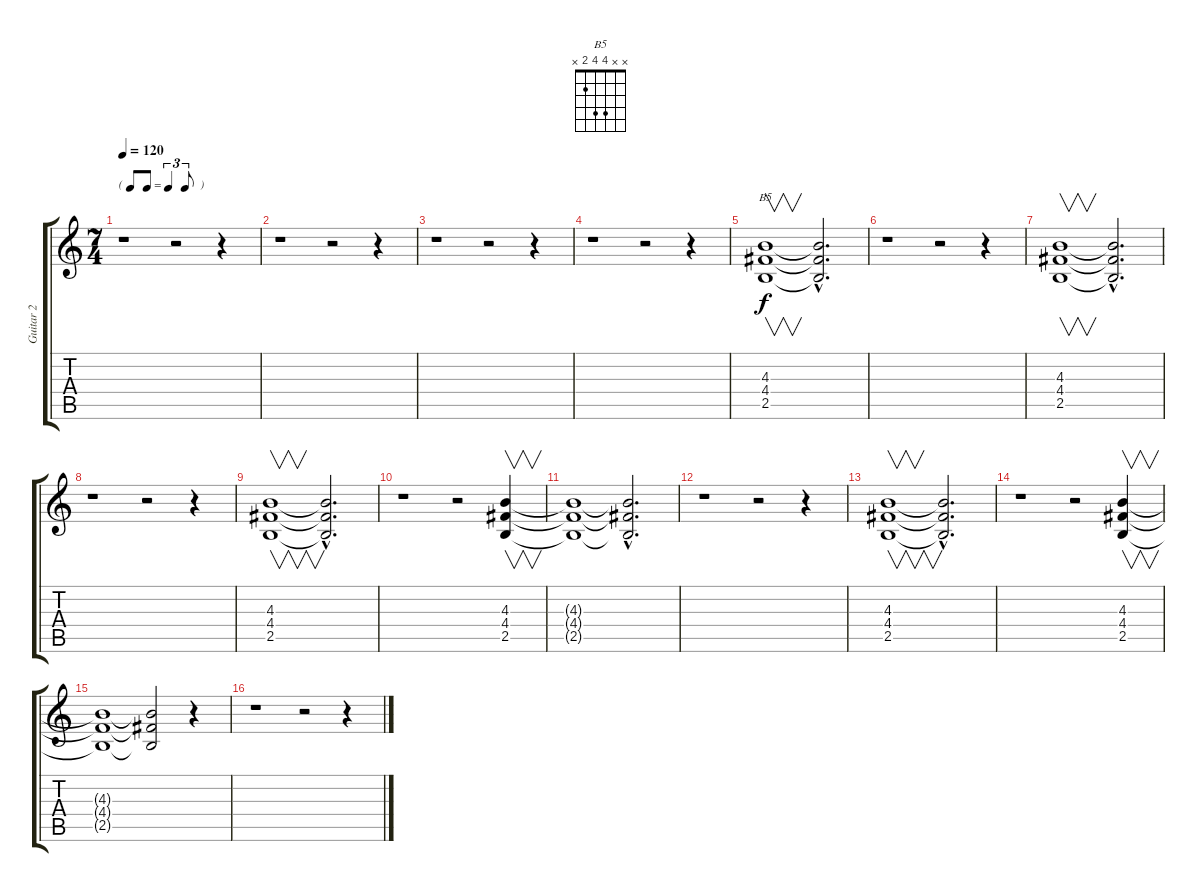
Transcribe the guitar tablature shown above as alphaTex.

\track ("Guitar 2" "Guitar 2") {instrument electricguitarclean}
\staff {score tabs}
\tuning (E4 B3 G3 D3 A2 E2) {hide}
\chord ("B5" x x 4 4 2 x)
\ts (7 4)
\tf triplet8th
\tempo 120
\clef g2
\ks c
r.1{dy f instrument electricguitarclean} r.2 r.4 |
r.1 r.2 r.4 |
r.1 r.2 r.4 |
r.1 r.2 r.4 |
(4.3 4.4 2.5).1{v ch "B5"} (4.3{hac t} 4.4{hac t} 2.5{hac t}).2{d} |
r.1 r.2 r.4 |
(4.3 4.4 2.5).1{v} (4.3{hac t} 4.4{hac t} 2.5{hac t}).2{d} |
r.1 r.2 r.4 |
(4.3 4.4 2.5).1{v} (4.3{hac t} 4.4{hac t} 2.5{hac t}).2{d} |
r.1 r.2 (4.3 4.4 2.5).4{v} |
(4.3{t} 4.4{t} 2.5{t}).1 (4.3{hac t} 4.4{hac t} 2.5{hac t}).2{d} |
r.1 r.2 r.4 |
(4.3 4.4 2.5).1{v} (4.3{hac t} 4.4{hac t} 2.5{hac t}).2{d} |
r.1 r.2 (4.3 4.4 2.5).4{v} |
(4.3{t} 4.4{t} 2.5{t}).1 (4.3{t} 4.4{t} 2.5{t}).2 r.4 |
r.1 r.2 r.4
